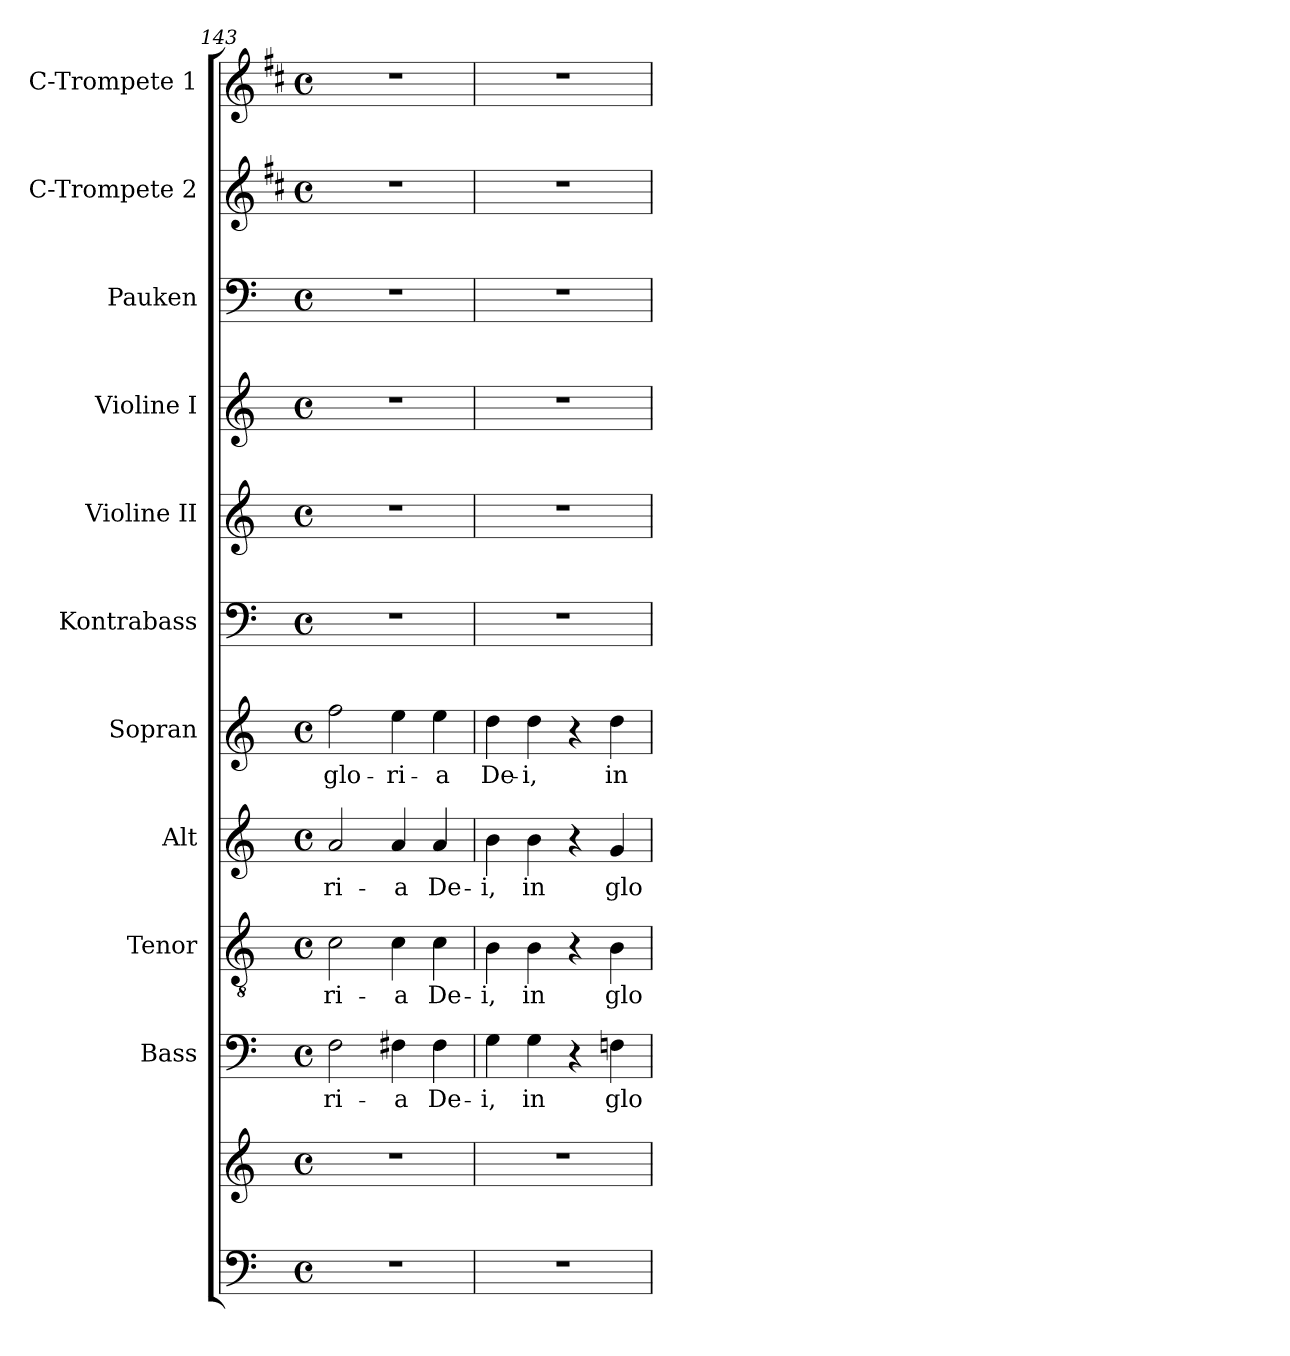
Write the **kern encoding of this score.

**kern	**kern	**kern	**text	**kern	**text	**kern	**text	**kern	**text	**kern	**kern	**kern	**kern	**kern	**kern
*part11	*part11	*part10	*part10	*part9	*part9	*part8	*part8	*part7	*part7	*part6	*part5	*part4	*part3	*part2	*part1
*staff12	*staff11	*staff10	*staff10	*staff9	*staff9	*staff8	*staff8	*staff7	*staff7	*staff6	*staff5	*staff4	*staff3	*staff2	*staff1
*	*	*I"Bass	*	*I"Tenor	*	*I"Alt	*	*I"Sopran	*	*I"Kontrabass	*I"Violine II	*I"Violine I	*I"Pauken	*I"C-Trompete 2	*I"C-Trompete 1
*	*	*I'B.	*	*I'T.	*	*I'A.	*	*I'S.	*	*I'Kb.	*I'Vl. II	*I'Vl. I	*I'Pk.	*I'C Trp. 2	*I'C Trp. 1
!!LO:PB:g=z
*clefF4	*clefG2	*clefF4	*	*clefGv2	*	*clefG2	*	*clefG2	*	*clefF4	*clefG2	*clefG2	*clefF4	*clefG2	*clefG2
*	*	*	*	*	*	*	*	*	*	*ITrd7c12	*	*	*	*ITrd1c2	*ITrd1c2
*k[]	*k[]	*k[]	*	*k[]	*	*k[]	*	*k[]	*	*k[]	*k[]	*k[]	*k[]	*k[]	*k[]
*C:	*C:	*C:	*	*C:	*	*C:	*	*C:	*	*C:	*C:	*C:	*C:	*C:	*C:
*M4/4	*M4/4	*M4/4	*	*M4/4	*	*M4/4	*	*M4/4	*	*M4/4	*M4/4	*M4/4	*M4/4	*M4/4	*M4/4
*met(c)	*met(c)	*met(c)	*	*met(c)	*	*met(c)	*	*met(c)	*	*met(c)	*met(c)	*met(c)	*met(c)	*met(c)	*met(c)
=143	=143	=143	=143	=143	=143	=143	=143	=143	=143	=143	=143	=143	=143	=143	=143
!	!	!	!LO:LY:b	!	!LO:LY:b	!	!LO:LY:b	!	!LO:LY:b	!	!	!	!	!	!
1r	1r	2F\	-ri-	2c\	-ri-	2a/	-ri-	2ff\	glo-	1r	1r	1r	1r	1r	1r
!	!	!	!LO:LY:b	!	!LO:LY:b	!	!LO:LY:b	!	!LO:LY:b	!	!	!	!	!	!
.	.	4F#X\	-a	4c\	-a	4a/	-a	4ee\	-ri-	.	.	.	.	.	.
!	!	!	!LO:LY:b	!	!LO:LY:b	!	!LO:LY:b	!	!LO:LY:b	!	!	!	!	!	!
.	.	4F#\	De-	4c\	De-	4a/	De-	4ee\	-a	.	.	.	.	.	.
=144	=144	=144	=144	=144	=144	=144	=144	=144	=144	=144	=144	=144	=144	=144	=144
!	!	!	!LO:LY:b	!	!LO:LY:b	!	!LO:LY:b	!	!LO:LY:b	!	!	!	!	!	!
1r	1r	4G\	-i,	4B\	-i,	4b\	-i,	4dd\	De-	1r	1r	1r	1r	1r	1r
!	!	!	!LO:LY:b	!	!LO:LY:b	!	!LO:LY:b	!	!LO:LY:b	!	!	!	!	!	!
.	.	4G\	in	4B\	in	4b\	in	4dd\	-i,	.	.	.	.	.	.
.	.	4r	.	4r	.	4r	.	4r	.	.	.	.	.	.	.
!	!	!	!LO:LY:b	!	!LO:LY:b	!	!LO:LY:b	!	!LO:LY:b	!	!	!	!	!	!
.	.	4Fn\	glo-	4B\	glo-	4g/	glo-	4dd\	in	.	.	.	.	.	.
=	=	=	=	=	=	=	=	=	=	=	=	=	=	=	=
*-	*-	*-	*-	*-	*-	*-	*-	*-	*-	*-	*-	*-	*-	*-	*-
